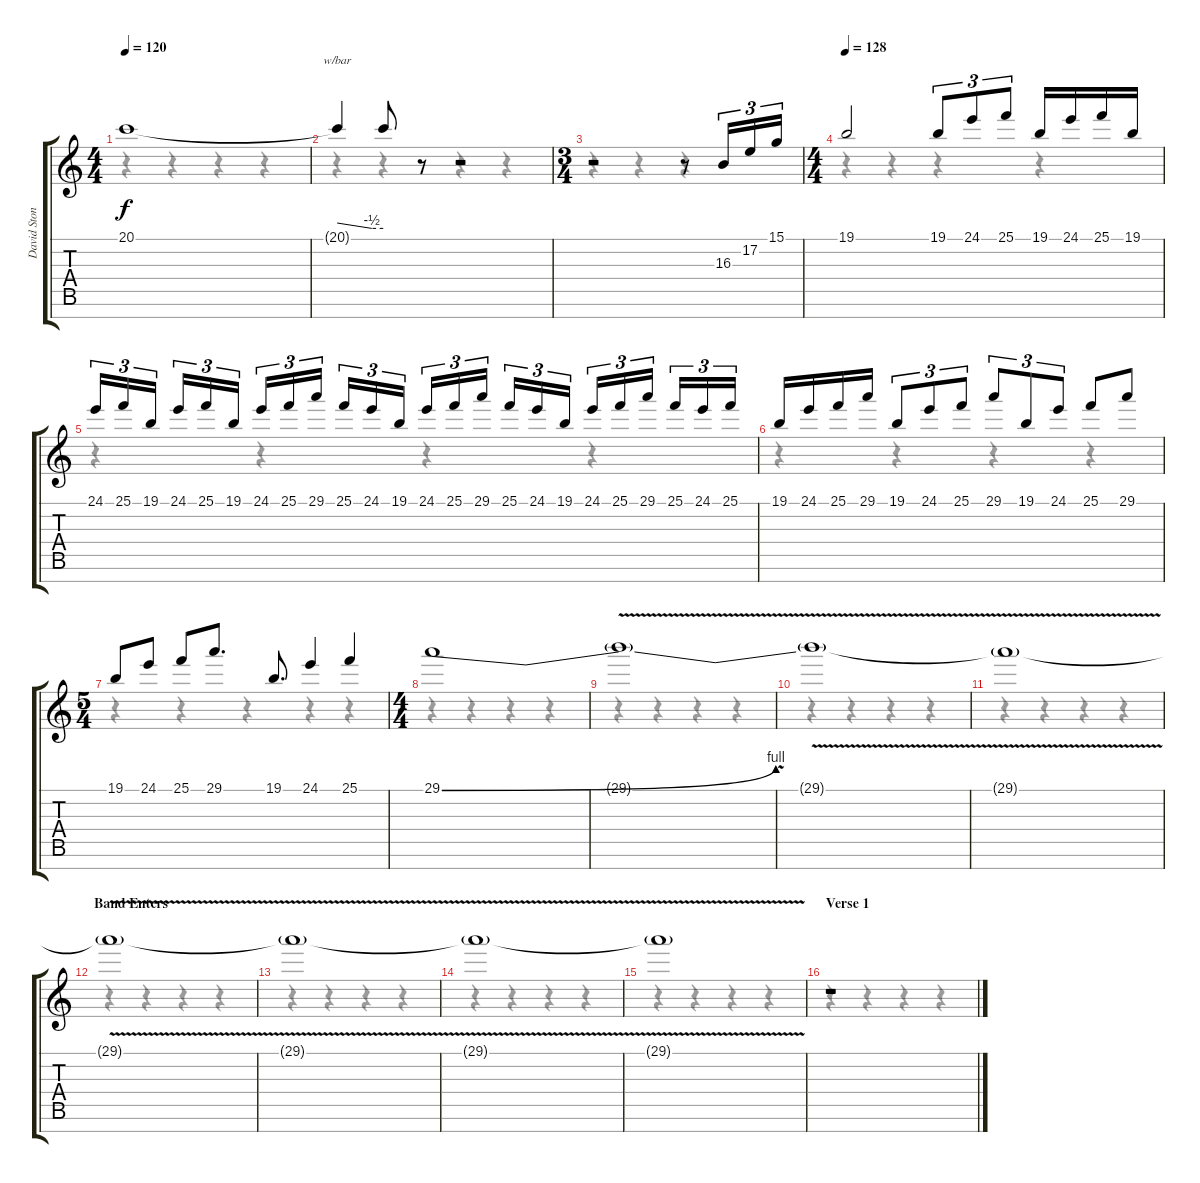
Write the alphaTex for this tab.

\track ("David Stone - Keys 2" "David Ston") {instrument lead1square}
\staff {score tabs}
\tuning (E4 B3 G3 D3 A2 E2 B1) {hide}
\voice
\ts (4 4)
\tempo 120
\clef g2
\ks c
20.1{t}.1{dy f} |
20.1{t}.4{tbe (custom default 0 0 45 -2 60 -2)} 20.1{t}.8 r.8 r.2 |
\ts (3 4)
r.2 r.8 16.3.16{tu (3 2)} 17.2.16{tu (3 2)} 15.1.16{tu (3 2)} |
\ts (4 4)
\tempo 128
19.1.2 19.1.8{tu (3 2)} 24.1.8{tu (3 2)} 25.1.8{tu (3 2)} 19.1.16 24.1.16 25.1.16 19.1.16 |
24.1.16{tu (3 2)} 25.1.16{tu (3 2)} 19.1.16{tu (3 2)} 24.1.16{tu (3 2)} 25.1.16{tu (3 2)} 19.1.16{tu (3 2)} 24.1.16{tu (3 2)} 25.1.16{tu (3 2)} 29.1.16{tu (3 2)} 25.1.16{tu (3 2)} 24.1.16{tu (3 2)} 19.1.16{tu (3 2)} 24.1.16{tu (3 2)} 25.1.16{tu (3 2)} 29.1.16{tu (3 2)} 25.1.16{tu (3 2)} 24.1.16{tu (3 2)} 19.1.16{tu (3 2)} 24.1.16{tu (3 2)} 25.1.16{tu (3 2)} 29.1.16{tu (3 2)} 25.1.16{tu (3 2)} 24.1.16{tu (3 2)} 25.1.16{tu (3 2)} |
19.1.16 24.1.16 25.1.16 29.1.16 19.1.8{tu (3 2)} 24.1.8{tu (3 2)} 25.1.8{tu (3 2)} 29.1.8{tu (3 2)} 19.1.8{tu (3 2)} 24.1.8{tu (3 2)} 25.1.8 29.1.8 |
\ts (5 4)
19.1.8 24.1.8 25.1.8 29.1.8{d} 19.1.8{d} 24.1.4 25.1.4 |
\ts (4 4)
29.1{be (bend 0 0 60 4)}.1 |
29.1{v t}.1 |
29.1{v t}.1 |
29.1{v t}.1 |
\section ("" "Band Enters")
29.1{v t}.1 |
29.1{v t}.1 |
29.1{v t}.1 |
29.1{v t}.1 |
\section ("" "Verse 1")
r.1
\voice
\clef g2
\ottava regular
\simile none
\ks c
r.4{dy f} r.4 r.4 r.4 |
r.4 r.4 r.4 r.4 |
r.4 r.4 r.4 |
r.4 r.4 r.4 r.4 |
r.4 r.4 r.4 r.4 |
r.4 r.4 r.4 r.4 |
r.4 r.4 r.4 r.4 r.4 |
r.4 r.4 r.4 r.4 |
r.4 r.4 r.4 r.4 |
r.4 r.4 r.4 r.4 |
r.4 r.4 r.4 r.4 |
r.4 r.4 r.4 r.4 |
r.4 r.4 r.4 r.4 |
r.4 r.4 r.4 r.4 |
r.4 r.4 r.4 r.4 |
r.4 r.4 r.4 r.4
